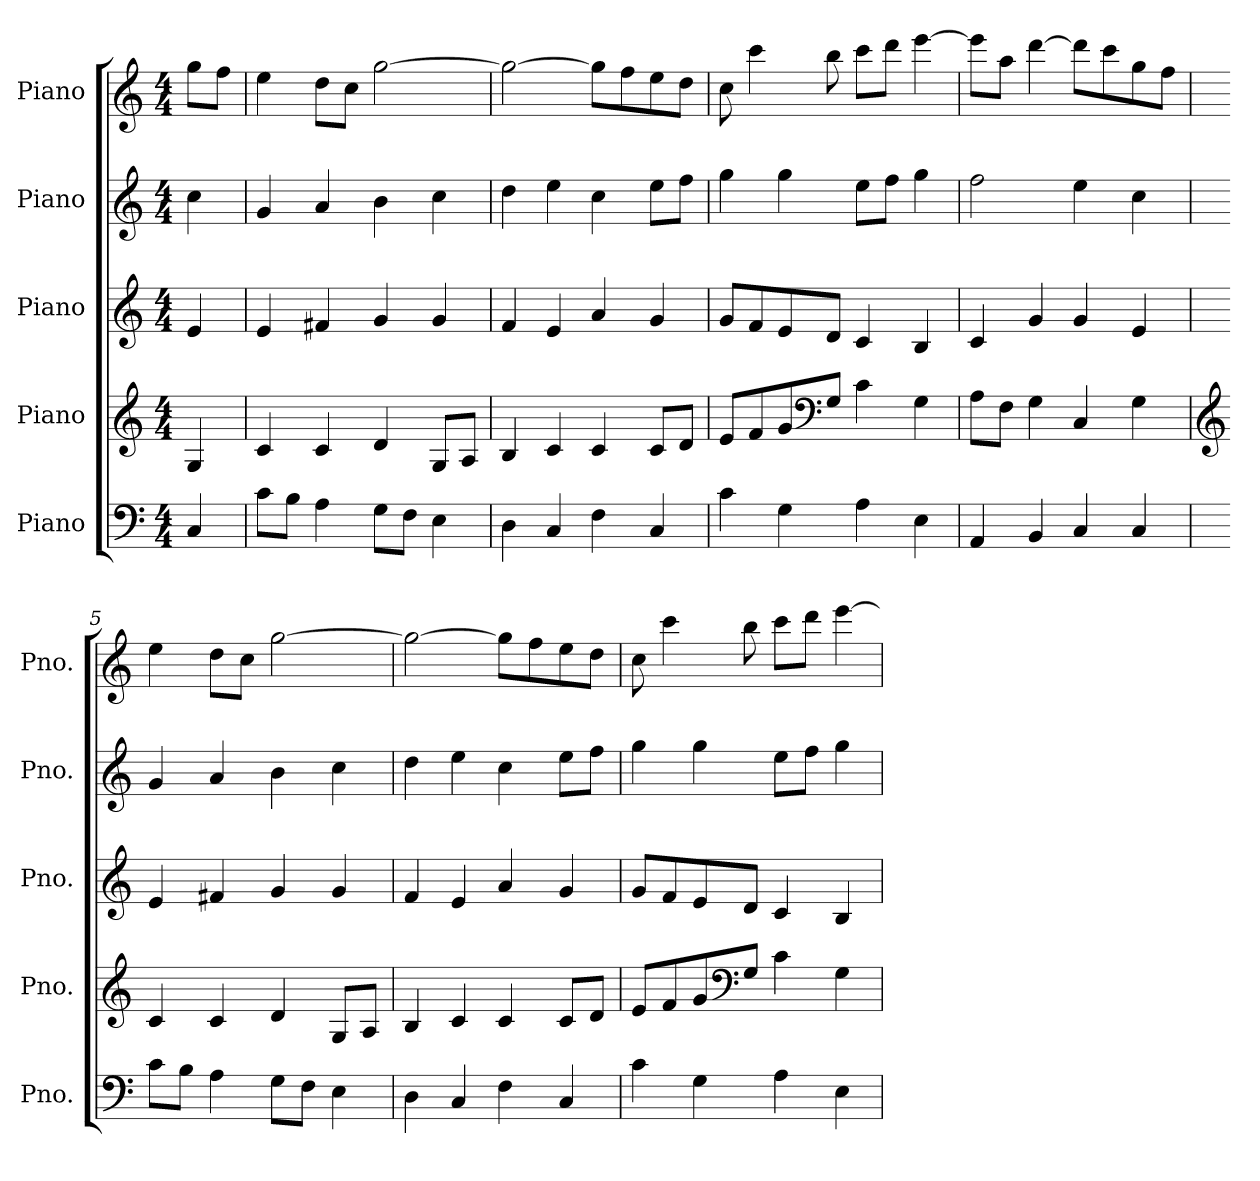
**kern	**kern	**kern	**kern	**kern
*part5	*part4	*part3	*part2	*part1
*staff5	*staff4	*staff3	*staff2	*staff1
*I"Piano	*I"Piano	*I"Piano	*I"Piano	*I"Piano
*I'Pno.	*I'Pno.	*I'Pno.	*I'Pno.	*I'Pno.
*clefF4	*clefG2	*clefG2	*clefG2	*clefG2
*k[]	*k[]	*k[]	*k[]	*k[]
*M4/4	*M4/4	*M4/4	*M4/4	*M4/4
*MM96	*MM96	*MM96	*MM96	*MM96
=	=	=	=	=
4C/	4G/	4e/	4cc\	8gg\L
.	.	.	.	8ff\J
=1	=1	=1	=1	=1
8c\L	4c/	4e/	4g/	4ee\
8B\J	.	.	.	.
4A\	4c/	4f#X/	4a/	8dd\L
.	.	.	.	8cc\J
8G\L	4d/	4g/	4b\	[2gg\
8F\J	.	.	.	.
4E\	8G/L	4g/	4cc\	.
.	8A/J	.	.	.
=2	=2	=2	=2	=2
4D\	4B/	4f/	4dd\	2gg\_
4C/	4c/	4e/	4ee\	.
4F\	4c/	4a/	4cc\	8gg\L]
.	.	.	.	8ff\
4C/	8c/L	4g/	8ee\L	8ee\
.	8d/J	.	8ff\J	8dd\J
=3	=3	=3	=3	=3
4c\	8e/L	8g/L	4gg\	8cc\
.	8f/	8f/	.	4ccc\
4G\	8g/	8e/	4gg\	.
*	*clefF4	*	*	*
.	8G/J	8d/J	.	8bb\
4A\	4c\	4c/	8ee\L	8ccc\L
.	.	.	8ff\J	8ddd\J
4E\	4G\	4B/	4gg\	[4eee\
=4	=4	=4	=4	=4
4AA/	8A\L	4c/	2ff\	8eee\L]
.	8F\J	.	.	8aa\J
4BB/	4G\	4g/	.	[4ddd\
4C/	4C/	4g/	4ee\	8ddd\L]
.	.	.	.	8ccc\
4C/	4G\	4e/	4cc\	8gg\
.	.	.	.	8ff\J
!!LO:LB:g=z
=5	=5	=5	=5	=5
*	*clefG2	*	*	*
8c\L	4c/	4e/	4g/	4ee\
8B\J	.	.	.	.
4A\	4c/	4f#X/	4a/	8dd\L
.	.	.	.	8cc\J
8G\L	4d/	4g/	4b\	[2gg\
8F\J	.	.	.	.
4E\	8G/L	4g/	4cc\	.
.	8A/J	.	.	.
=6	=6	=6	=6	=6
4D\	4B/	4f/	4dd\	2gg\_
4C/	4c/	4e/	4ee\	.
4F\	4c/	4a/	4cc\	8gg\L]
.	.	.	.	8ff\
4C/	8c/L	4g/	8ee\L	8ee\
.	8d/J	.	8ff\J	8dd\J
=7	=7	=7	=7	=7
4c\	8e/L	8g/L	4gg\	8cc\
.	8f/	8f/	.	4ccc\
4G\	8g/	8e/	4gg\	.
*	*clefF4	*	*	*
.	8G/J	8d/J	.	8bb\
4A\	4c\	4c/	8ee\L	8ccc\L
.	.	.	8ff\J	8ddd\J
4E\	4G\	4B/	4gg\	[4eee\
=	=	=	=	=
*-	*-	*-	*-	*-
